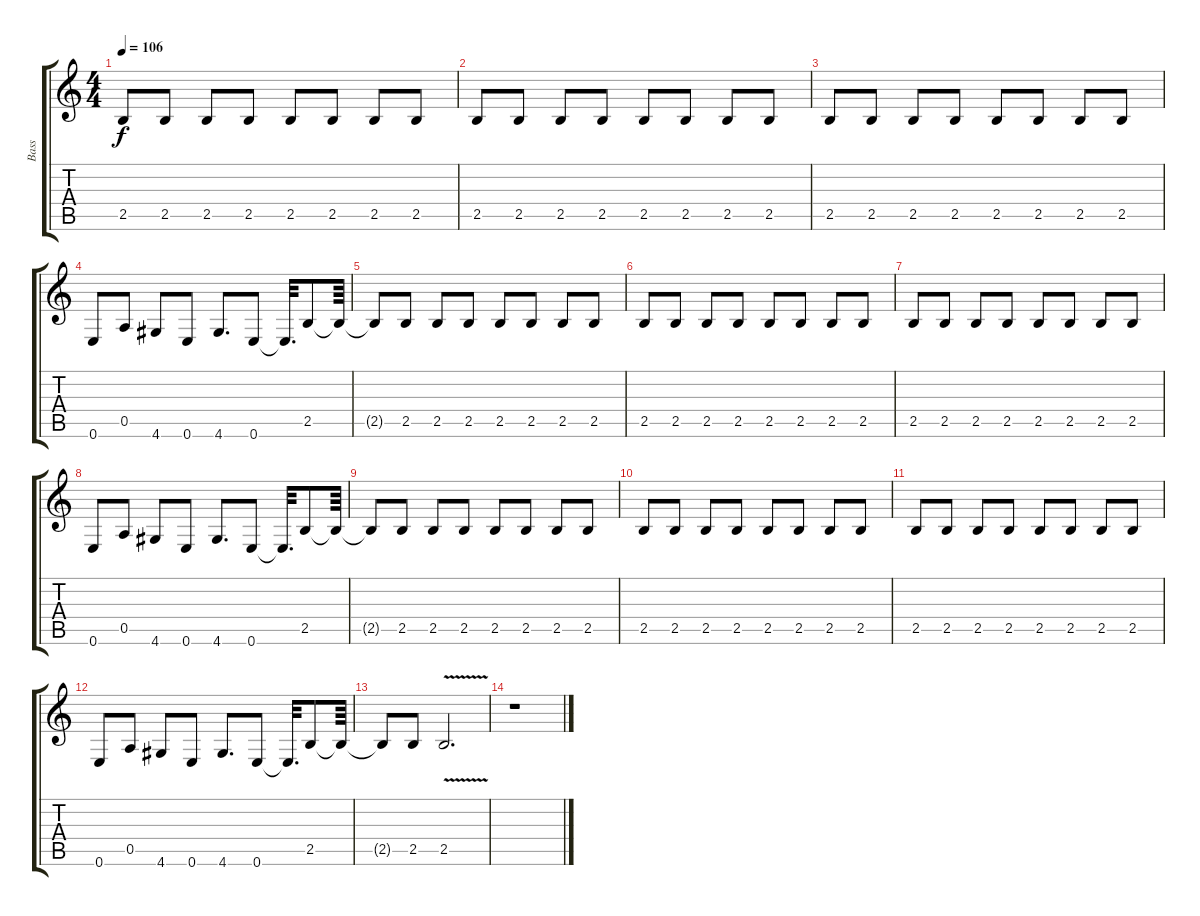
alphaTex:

\track ("Bass" "Bass") {instrument electricbassfinger}
\staff {score tabs}
\tuning (E4 B3 G3 D3 A2 E2) {hide}
\ts (4 4)
\tempo 106
\clef g2
\ks c
2.5{t}.8{dy f} 2.5.8 2.5.8 2.5.8 2.5.8 2.5.8 2.5.8 2.5.8 |
2.5.8 2.5.8 2.5.8 2.5.8 2.5.8 2.5.8 2.5.8 2.5.8 |
2.5.8 2.5.8 2.5.8 2.5.8 2.5.8 2.5.8 2.5.8 2.5.8 |
0.6.8 0.5.8 4.6.8 0.6.8 4.6.8{d} 0.6.8 0.6{t}.32{d} 2.5.8 2.5{t}.64 |
2.5{t}.8 2.5.8 2.5.8 2.5.8 2.5.8 2.5.8 2.5.8 2.5.8 |
2.5.8 2.5.8 2.5.8 2.5.8 2.5.8 2.5.8 2.5.8 2.5.8 |
2.5.8 2.5.8 2.5.8 2.5.8 2.5.8 2.5.8 2.5.8 2.5.8 |
0.6.8 0.5.8 4.6.8 0.6.8 4.6.8{d} 0.6.8 0.6{t}.32{d} 2.5.8 2.5{t}.64 |
2.5{t}.8 2.5.8 2.5.8 2.5.8 2.5.8 2.5.8 2.5.8 2.5.8 |
2.5.8 2.5.8 2.5.8 2.5.8 2.5.8 2.5.8 2.5.8 2.5.8 |
2.5.8 2.5.8 2.5.8 2.5.8 2.5.8 2.5.8 2.5.8 2.5.8 |
0.6.8 0.5.8 4.6.8 0.6.8 4.6.8{d} 0.6.8 0.6{t}.32{d} 2.5.8 2.5{t}.64 |
2.5{t}.8 2.5.8 2.5{v}.2{d} |
r.1
